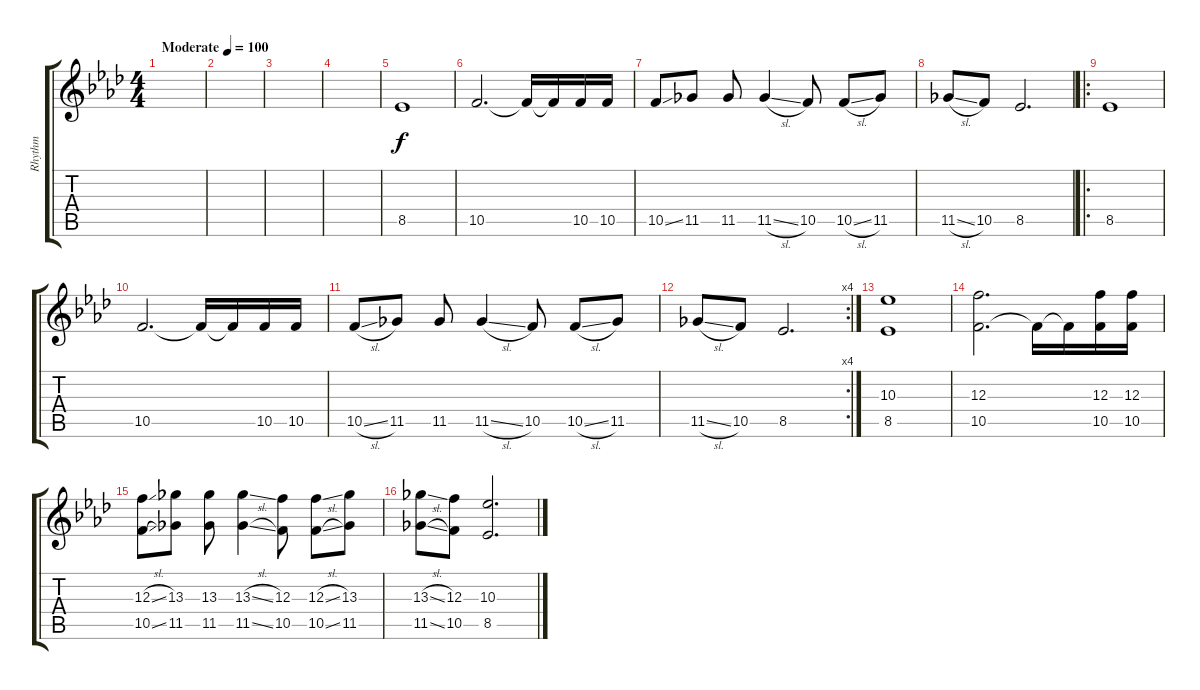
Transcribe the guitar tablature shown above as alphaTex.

\track ("Rhythm" "Rhythm") {instrument distortionguitar}
\staff {score tabs}
\tuning (D4 A3 F3 C3 G2 C2) {hide}
\ts (4 4)
\tempo (100 "Moderate")
\clef g2
\ks ab
|
|
|
|
8.5.1{volume 0} |
10.5.2{d volume 14} 10.5{t}.16 10.5{t}.16 10.5.16 10.5.16 |
10.5{ss}.8 11.5.8 11.5.8 11.5{sl}.4 10.5.8 10.5{sl}.8 11.5.8 |
11.5{sl}.8 10.5.8 8.5.2{d} |
\ro
8.5.1 |
10.5.2{d} 10.5{t}.16 10.5{t}.16 10.5.16 10.5.16 |
10.5{sl}.8 11.5.8 11.5.8 11.5{sl}.4 10.5.8 10.5{sl}.8 11.5.8 |
\rc 4
11.5{sl}.8 10.5.8 8.5.2{d} |
(10.3 8.5).1 |
(12.3 10.5).2{d} 10.5{t}.16 10.5{t}.16 (12.3 10.5).16 (12.3 10.5).16 |
(12.3{sl} 10.5{sl}).8 (13.3 11.5).8 (13.3 11.5).8 (13.3{sl} 11.5{sl}).4 (12.3 10.5).8 (12.3{sl} 10.5{sl}).8 (13.3 11.5).8 |
(13.3{sl} 11.5{sl}).8 (12.3 10.5).8 (10.3 8.5).2{d}
